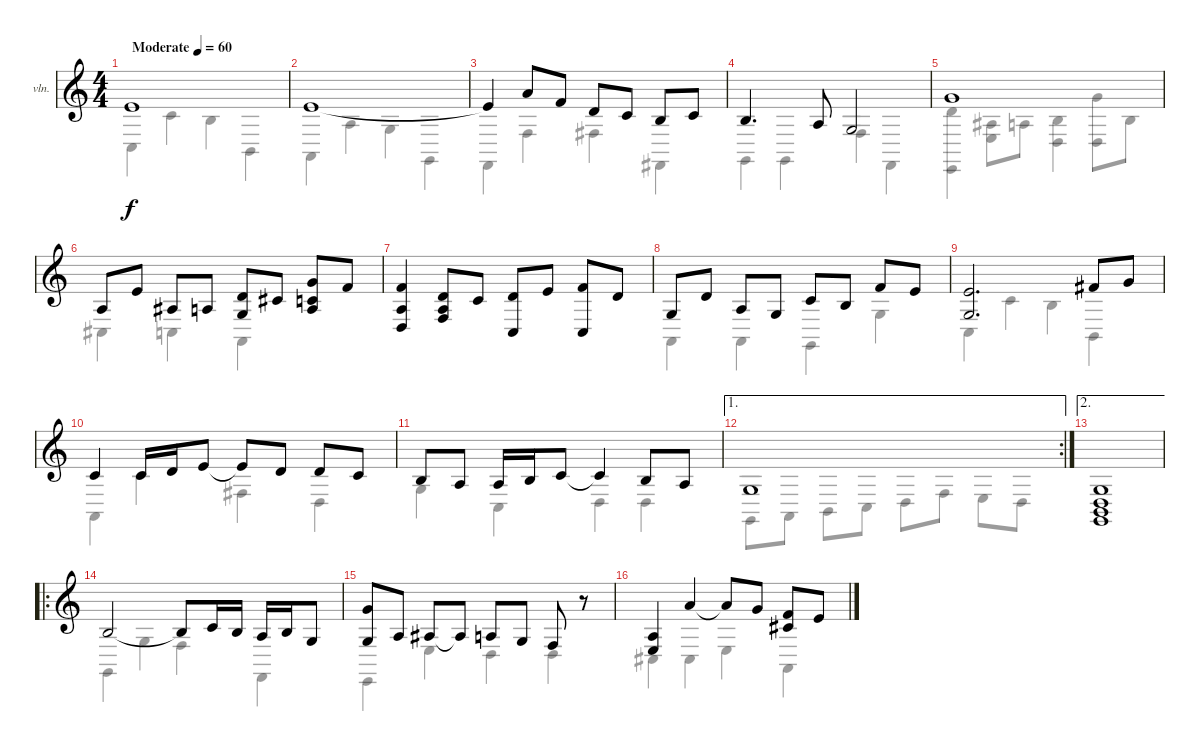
\defaultSystemsLayout 4
\bracketExtendMode groupsimilarinstruments
\useSystemSignSeparator
\firstSystemTrackNameOrientation horizontal
\chordDiagramsInScore
\track ("Spur 1" "vln.") {instrument violin}
\staff {score}
\tuning (E4 B3 G3 D3 A2 E2)
\voice
\ts (4 4)
\beaming (8 2 2 2 2)
\tempo (60 "Moderate")
\clef g2
\ks c
0.1.1{dy f instrument violin beam Up} |
0.1.1{beam Up} |
0.1{t}.4{beam Up} 5.1.8{beam Up} 1.1.8{beam Up} 3.2.8{beam Up} 1.2.8{beam Up} 0.2.8{beam Up} 1.2.8{beam Up} |
0.2.4{d beam Up} 2.3.8{beam Up} 0.3.2{beam Up} |
3.1.1{beam Up} |
2.3.8{beam Up} 0.1.8{beam Up} 3.3{acc #}.8{beam Up} 2.3.8{beam Up} (3.2 0.3).8{beam Up} 2.2{acc #}.8{beam Up} (3.1 1.2 2.3).8{beam Up} 1.1.8{beam Up} |
(1.1 2.3 0.4).4{beam Up} (3.2 2.3 3.4).8{beam Up} 1.2.8{beam Up} (3.2 3.5).8{beam Up} 0.1.8{beam Up} (1.1 3.5).8{beam Up} 3.2.8{beam Up} |
0.3.8{beam Up} 3.2.8{beam Up} 2.3.8{beam Up} 0.3.8{beam Up} 1.2.8{beam Up} 0.2.8{beam Up} 1.1.8{beam Up} 0.1.8{beam Up} |
(0.1 0.3).2{d beam Up} 2.1{acc #}.8{beam Up} 3.1.8{beam Up} |
1.2.4{beam Up} 1.2.16{beam Up} 3.2.16{beam Up} 0.1.8{beam Up} 0.1{t}.8{beam Up} 3.2.8{beam Up} 3.2.8{beam Up} 1.2.8{beam Up} |
0.2.8{beam Up} 2.3.8{beam Up} 2.3.16{beam Up} 0.2.16{beam Up} 1.2.8{beam Up} 1.2{t}.4{beam Up} 0.2.8{beam Up} 2.3.8{beam Up} |
\ae 1
\rc 2
0.3.1{beam Up} |
\ae 2
(0.3 0.4 2.5 3.6).1{beam Up} |
\ro
0.2.2{beam Up} 0.2{t}.8{beam Up} 1.2.16{beam Up} 0.2.16{beam Up} 2.3.16{beam Up} 0.2.16{beam Up} 0.3.8{beam Up} |
(3.1 0.3).8{beam Up} 2.3.8{beam Up} 3.3{acc #}.8{beam Up} 3.3{t acc #}.8{beam Up} 2.3.8{beam Up} 0.3.8{beam Up} 3.4.8{beam Up} r.8{beam Up} |
(2.3 2.4).4{beam Up} 5.1.4{beam Up} 5.1{t}.8{beam Up} 3.1.8{beam Up} (1.1 2.2{acc #}).8{beam Up} 0.1.8{beam Up}
\voice
\clef g2
\ottava regular
\simile none
\ks c
3.5.4{dy f beam Down} 1.2.4{beam Down} 0.2.4{beam Down} 2.5.4{beam Down} |
0.5.4{beam Down} 2.3.4{beam Down} 0.3.4{beam Down} 3.6.4{beam Down} |
1.6.4{beam Down} 3.4.4{beam Down} 4.4{acc #}.4{beam Down} 2.6{acc #}.4{beam Down} |
3.6.4{beam Down} 3.6.4{beam Down} 3.4.4{beam Down} 1.6.4{beam Down} |
(3.2 0.6).4{beam Down} (3.3{acc #} 2.4).8{beam Down} 2.3.8{beam Down} (0.2 0.4).4{beam Down} (3.1 0.4).8{beam Down} 0.2.8{beam Down} |
4.5{acc #}.4{beam Down} 3.5.4{beam Down} 0.5.4{beam Down} |
|
0.5.4{beam Down} 0.5.4{beam Down} 3.6.4{beam Down} 0.3.4{beam Down} |
3.5.4{beam Down} 1.2.4{beam Down} 0.2.4{beam Down} 2.5.4{beam Down} |
0.5.4{beam Down} 1.2.4{beam Down} 4.4{acc #}.4{beam Down} 0.4.4{beam Down} |
0.3.4{beam Down} 3.5.4{beam Down} 0.4.4{beam Down} 0.4.4{beam Down} |
3.6.8{beam Down} 0.5.8{beam Down} 2.5.8{beam Down} 3.5.8{beam Down} 0.4.8{beam Down} 3.4.8{beam Down} 2.4.8{beam Down} 0.4.8{beam Down} |
|
3.6.4{beam Down} 0.3.4{beam Down} 3.4.4{beam Down} 1.6.4{beam Down} |
0.6.4{beam Down} 2.4.4{beam Down} 0.4.4{beam Down} 0.4.4{beam Down} |
4.5{acc #}.4{beam Down} 4.5{acc #}.4{beam Down} 2.4.4{beam Down} 0.5.4{beam Down}
